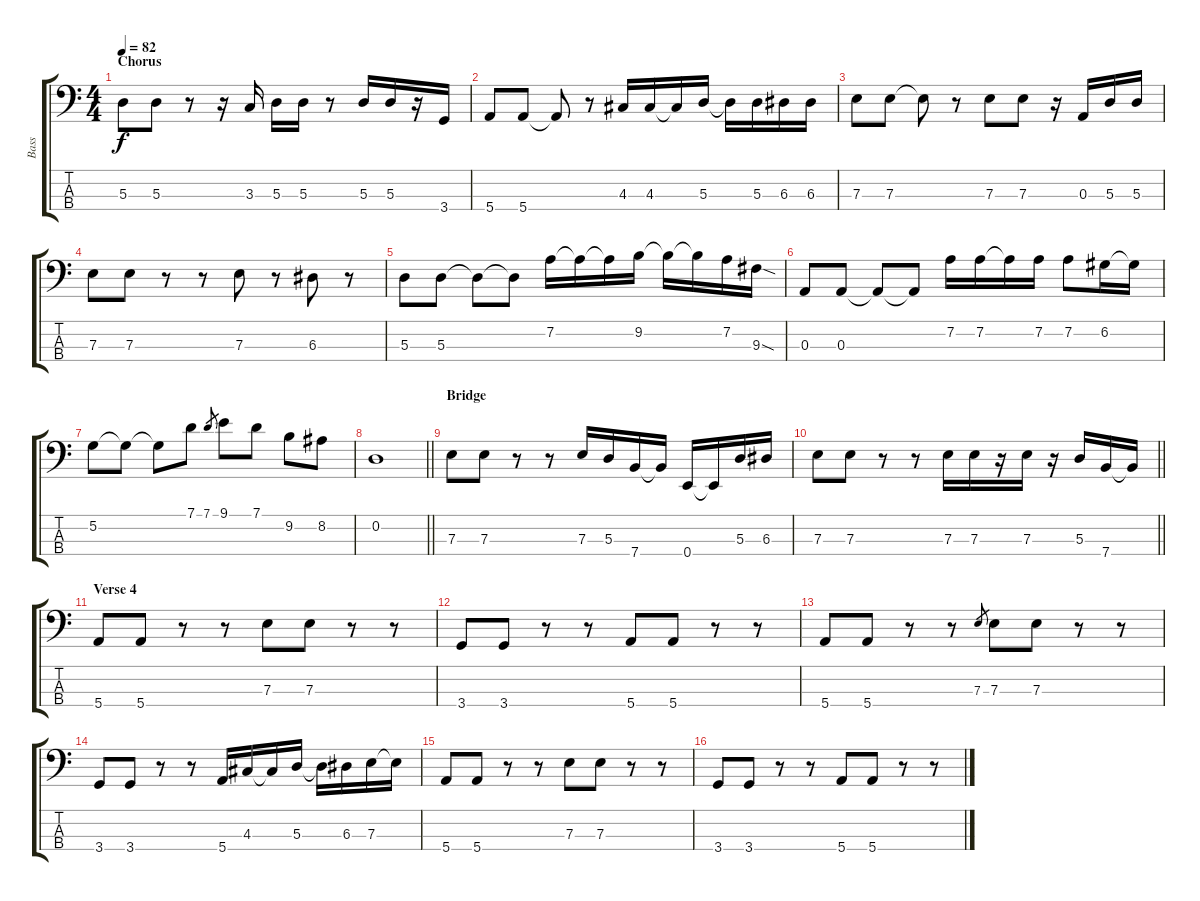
\track ("Bass" "Bass") {instrument electricbassfinger}
\staff {score tabs}
\tuning (G2 D2 A1 E1) {hide}
\ts (4 4)
\section ("" "Chorus")
\tempo 82
\clef f4
\ks c
5.3.8{dy f} 5.3.8 r.8 r.16 3.3.16 5.3.16 5.3.16 r.8 5.3.16 5.3.16 r.16 3.4.16 |
5.4.8 5.4.8 5.4{t}.8 r.8 4.3.16 4.3.16 4.3{t}.16 5.3.16 5.3{t}.16 5.3.16 6.3.16 6.3.16 |
7.3.8 7.3.8 7.3{t}.8 r.8 7.3.8 7.3.8 r.16 0.3.16 5.3.16 5.3.16 |
7.3.8 7.3.8 r.8 r.8 7.3.8 r.8 6.3.8 r.8 |
5.3.8 5.3.8 5.3{t}.8 5.3{t}.8 7.2.16 7.2{t}.16 7.2{t}.16 9.2.16 9.2{t}.16 9.2{t}.16 7.2.16 9.3{sod}.16 |
0.3.8 0.3.8 0.3{t}.8 0.3{t}.8 7.2.16 7.2.16 7.2{t}.16 7.2.16 7.2.8 6.2.16 6.2{t}.16 |
5.2.8 5.2{t}.8 5.2{t}.8 7.1.8 7.1.8{gr} 9.1.8 7.1.8 9.2.8 8.2.8 |
\barLineRight lightlight
0.2.1 |
\section ("" "Bridge")
7.3.8 7.3.8 r.8 r.8 7.3.16 5.3.16 7.4.16 7.4{t}.16 0.4.16 0.4{t}.16 5.3.16 6.3.16 |
\barLineRight lightlight
7.3.8 7.3.8 r.8 r.8 7.3.16 7.3.16 r.16 7.3.16 r.16 5.3.16 7.4.16 7.4{t}.16 |
\section ("" "Verse 4")
5.4.8 5.4.8 r.8 r.8 7.3.8 7.3.8 r.8 r.8 |
3.4.8 3.4.8 r.8 r.8 5.4.8 5.4.8 r.8 r.8 |
5.4.8 5.4.8 r.8 r.8 7.3.8{gr} 7.3.8 7.3.8 r.8 r.8 |
3.4.8 3.4.8 r.8 r.8 5.4.16 4.3.16 4.3{t}.16 5.3.16 5.3{t}.16 6.3.16 7.3.16 7.3{t}.16 |
5.4.8 5.4.8 r.8 r.8 7.3.8 7.3.8 r.8 r.8 |
3.4.8 3.4.8 r.8 r.8 5.4.8 5.4.8 r.8 r.8
